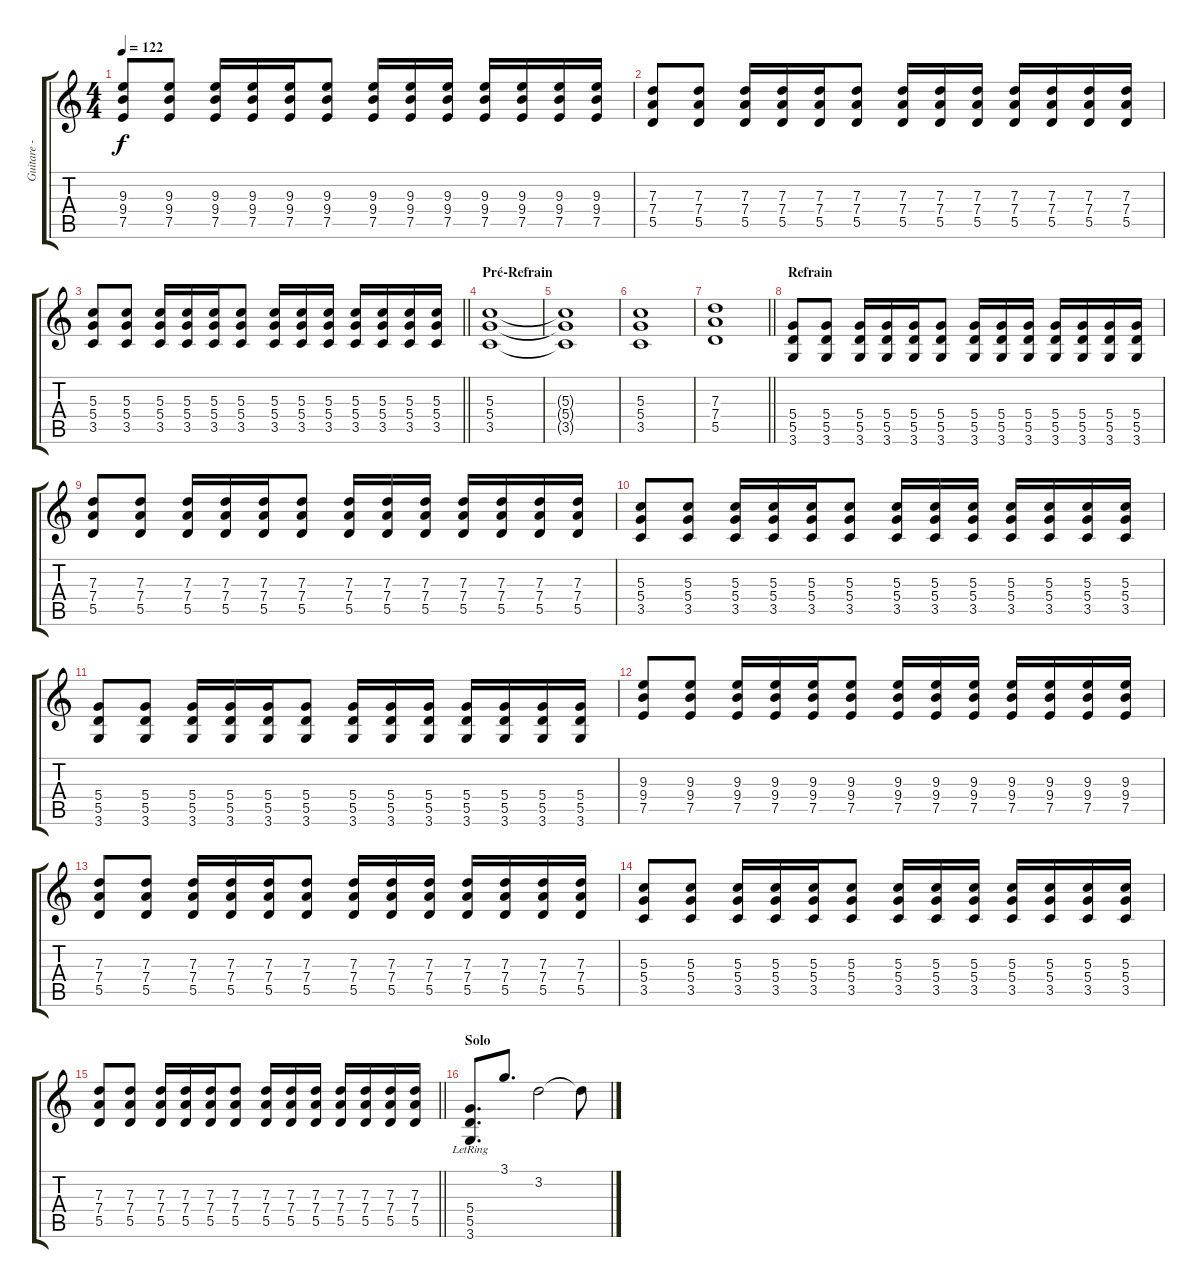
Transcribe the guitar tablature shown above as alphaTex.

\track ("Guitare - Till" "Guitare - ") {instrument distortionguitar}
\staff {score tabs}
\tuning (E4 B3 G3 D3 A2 E2) {hide}
\ts (4 4)
\tempo 122
\clef g2
\ks c
(9.3 9.4 7.5).8{dy f} (9.3 9.4 7.5).8 (9.3 9.4 7.5).16 (9.3 9.4 7.5).16 (9.3 9.4 7.5).16 (9.3 9.4 7.5).8 (9.3 9.4 7.5).16 (9.3 9.4 7.5).16 (9.3 9.4 7.5).16 (9.3 9.4 7.5).16 (9.3 9.4 7.5).16 (9.3 9.4 7.5).16 (9.3 9.4 7.5).16 |
(7.3 7.4 5.5).8 (7.3 7.4 5.5).8 (7.3 7.4 5.5).16 (7.3 7.4 5.5).16 (7.3 7.4 5.5).16 (7.3 7.4 5.5).8 (7.3 7.4 5.5).16 (7.3 7.4 5.5).16 (7.3 7.4 5.5).16 (7.3 7.4 5.5).16 (7.3 7.4 5.5).16 (7.3 7.4 5.5).16 (7.3 7.4 5.5).16 |
\barLineRight lightlight
(5.3 5.4 3.5).8 (5.3 5.4 3.5).8 (5.3 5.4 3.5).16 (5.3 5.4 3.5).16 (5.3 5.4 3.5).16 (5.3 5.4 3.5).8 (5.3 5.4 3.5).16 (5.3 5.4 3.5).16 (5.3 5.4 3.5).16 (5.3 5.4 3.5).16 (5.3 5.4 3.5).16 (5.3 5.4 3.5).16 (5.3 5.4 3.5).16 |
\section ("" "Pré-Refrain")
(5.3 5.4 3.5).1 |
(5.3{t} 5.4{t} 3.5{t}).1 |
(5.3 5.4 3.5).1 |
\barLineRight lightlight
(7.3 7.4 5.5).1 |
\section ("" "Refrain")
(5.4 5.5 3.6).8 (5.4 5.5 3.6).8 (5.4 5.5 3.6).16 (5.4 5.5 3.6).16 (5.4 5.5 3.6).16 (5.4 5.5 3.6).8 (5.4 5.5 3.6).16 (5.4 5.5 3.6).16 (5.4 5.5 3.6).16 (5.4 5.5 3.6).16 (5.4 5.5 3.6).16 (5.4 5.5 3.6).16 (5.4 5.5 3.6).16 |
(7.3 7.4 5.5).8 (7.3 7.4 5.5).8 (7.3 7.4 5.5).16 (7.3 7.4 5.5).16 (7.3 7.4 5.5).16 (7.3 7.4 5.5).8 (7.3 7.4 5.5).16 (7.3 7.4 5.5).16 (7.3 7.4 5.5).16 (7.3 7.4 5.5).16 (7.3 7.4 5.5).16 (7.3 7.4 5.5).16 (7.3 7.4 5.5).16 |
(5.3 5.4 3.5).8 (5.3 5.4 3.5).8 (5.3 5.4 3.5).16 (5.3 5.4 3.5).16 (5.3 5.4 3.5).16 (5.3 5.4 3.5).8 (5.3 5.4 3.5).16 (5.3 5.4 3.5).16 (5.3 5.4 3.5).16 (5.3 5.4 3.5).16 (5.3 5.4 3.5).16 (5.3 5.4 3.5).16 (5.3 5.4 3.5).16 |
(5.4 5.5 3.6).8 (5.4 5.5 3.6).8 (5.4 5.5 3.6).16 (5.4 5.5 3.6).16 (5.4 5.5 3.6).16 (5.4 5.5 3.6).8 (5.4 5.5 3.6).16 (5.4 5.5 3.6).16 (5.4 5.5 3.6).16 (5.4 5.5 3.6).16 (5.4 5.5 3.6).16 (5.4 5.5 3.6).16 (5.4 5.5 3.6).16 |
(9.3 9.4 7.5).8 (9.3 9.4 7.5).8 (9.3 9.4 7.5).16 (9.3 9.4 7.5).16 (9.3 9.4 7.5).16 (9.3 9.4 7.5).8 (9.3 9.4 7.5).16 (9.3 9.4 7.5).16 (9.3 9.4 7.5).16 (9.3 9.4 7.5).16 (9.3 9.4 7.5).16 (9.3 9.4 7.5).16 (9.3 9.4 7.5).16 |
(7.3 7.4 5.5).8 (7.3 7.4 5.5).8 (7.3 7.4 5.5).16 (7.3 7.4 5.5).16 (7.3 7.4 5.5).16 (7.3 7.4 5.5).8 (7.3 7.4 5.5).16 (7.3 7.4 5.5).16 (7.3 7.4 5.5).16 (7.3 7.4 5.5).16 (7.3 7.4 5.5).16 (7.3 7.4 5.5).16 (7.3 7.4 5.5).16 |
(5.3 5.4 3.5).8 (5.3 5.4 3.5).8 (5.3 5.4 3.5).16 (5.3 5.4 3.5).16 (5.3 5.4 3.5).16 (5.3 5.4 3.5).8 (5.3 5.4 3.5).16 (5.3 5.4 3.5).16 (5.3 5.4 3.5).16 (5.3 5.4 3.5).16 (5.3 5.4 3.5).16 (5.3 5.4 3.5).16 (5.3 5.4 3.5).16 |
\barLineRight lightlight
(7.3 7.4 5.5).8 (7.3 7.4 5.5).8 (7.3 7.4 5.5).16 (7.3 7.4 5.5).16 (7.3 7.4 5.5).16 (7.3 7.4 5.5).8 (7.3 7.4 5.5).16 (7.3 7.4 5.5).16 (7.3 7.4 5.5).16 (7.3 7.4 5.5).16 (7.3 7.4 5.5).16 (7.3 7.4 5.5).16 (7.3 7.4 5.5).16 |
\section ("" "Solo")
(5.4{lr} 5.5{lr} 3.6{lr}).8{d} 3.1.8{d} 3.2.2 3.2{t}.8
